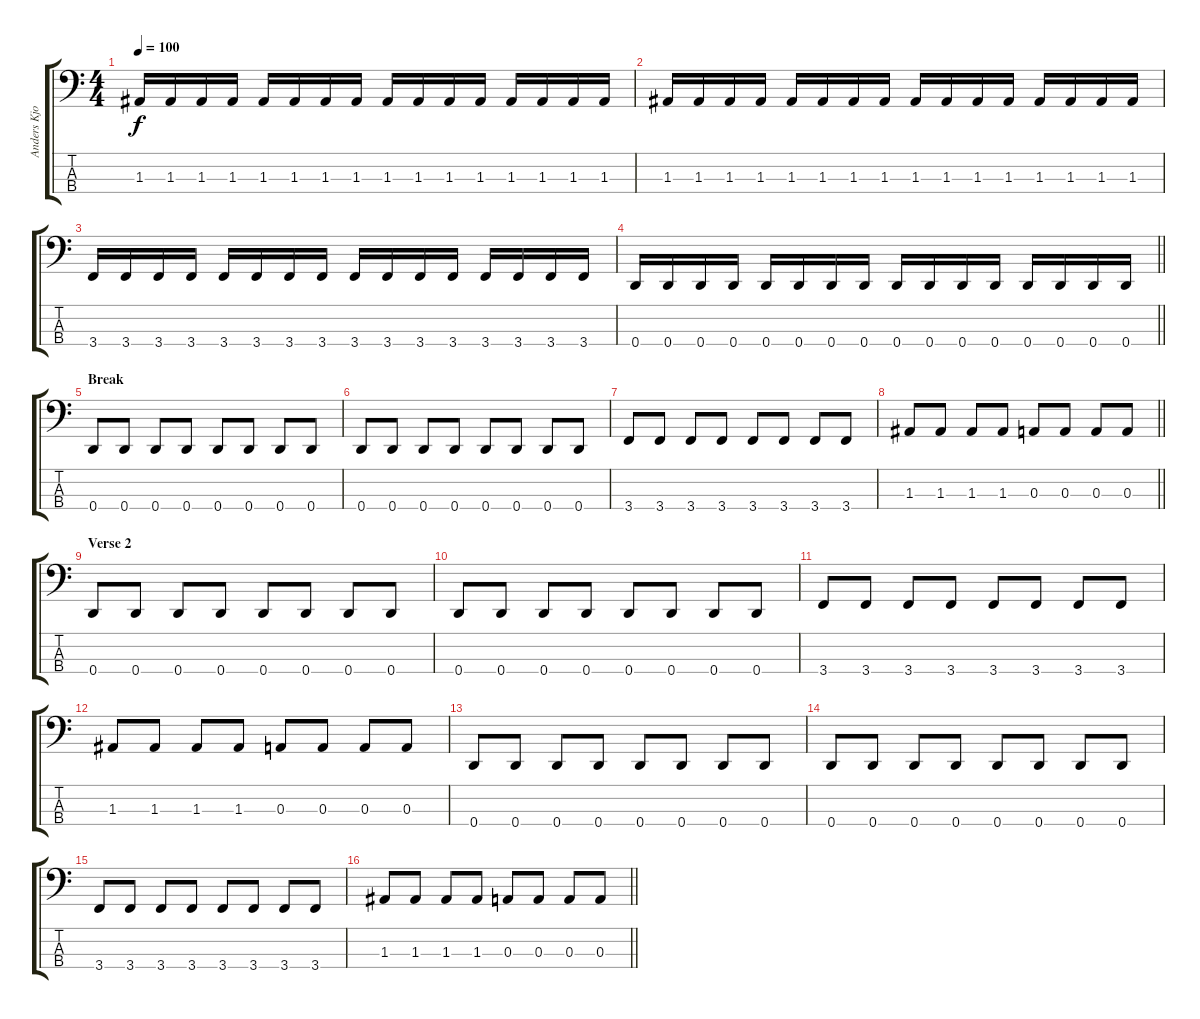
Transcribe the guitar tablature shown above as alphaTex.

\track ("Anders Kjolholm" "Anders Kjo") {instrument electricbassfinger}
\staff {score tabs}
\tuning (G2 D2 A1 D1) {hide}
\ts (4 4)
\tempo 100
\clef f4
\ks c
1.3.16{dy f} 1.3.16 1.3.16 1.3.16 1.3.16 1.3.16 1.3.16 1.3.16 1.3.16 1.3.16 1.3.16 1.3.16 1.3.16 1.3.16 1.3.16 1.3.16 |
1.3.16 1.3.16 1.3.16 1.3.16 1.3.16 1.3.16 1.3.16 1.3.16 1.3.16 1.3.16 1.3.16 1.3.16 1.3.16 1.3.16 1.3.16 1.3.16 |
3.4.16 3.4.16 3.4.16 3.4.16 3.4.16 3.4.16 3.4.16 3.4.16 3.4.16 3.4.16 3.4.16 3.4.16 3.4.16 3.4.16 3.4.16 3.4.16 |
\barLineRight lightlight
0.4.16 0.4.16 0.4.16 0.4.16 0.4.16 0.4.16 0.4.16 0.4.16 0.4.16 0.4.16 0.4.16 0.4.16 0.4.16 0.4.16 0.4.16 0.4.16 |
\section ("" "Break")
0.4.8 0.4.8 0.4.8 0.4.8 0.4.8 0.4.8 0.4.8 0.4.8 |
0.4.8 0.4.8 0.4.8 0.4.8 0.4.8 0.4.8 0.4.8 0.4.8 |
3.4.8 3.4.8 3.4.8 3.4.8 3.4.8 3.4.8 3.4.8 3.4.8 |
\barLineRight lightlight
1.3.8 1.3.8 1.3.8 1.3.8 0.3.8 0.3.8 0.3.8 0.3.8 |
\section ("" "Verse 2")
0.4.8 0.4.8 0.4.8 0.4.8 0.4.8 0.4.8 0.4.8 0.4.8 |
0.4.8 0.4.8 0.4.8 0.4.8 0.4.8 0.4.8 0.4.8 0.4.8 |
3.4.8 3.4.8 3.4.8 3.4.8 3.4.8 3.4.8 3.4.8 3.4.8 |
1.3.8 1.3.8 1.3.8 1.3.8 0.3.8 0.3.8 0.3.8 0.3.8 |
0.4.8 0.4.8 0.4.8 0.4.8 0.4.8 0.4.8 0.4.8 0.4.8 |
0.4.8 0.4.8 0.4.8 0.4.8 0.4.8 0.4.8 0.4.8 0.4.8 |
3.4.8 3.4.8 3.4.8 3.4.8 3.4.8 3.4.8 3.4.8 3.4.8 |
\barLineRight lightlight
1.3.8 1.3.8 1.3.8 1.3.8 0.3.8 0.3.8 0.3.8 0.3.8
